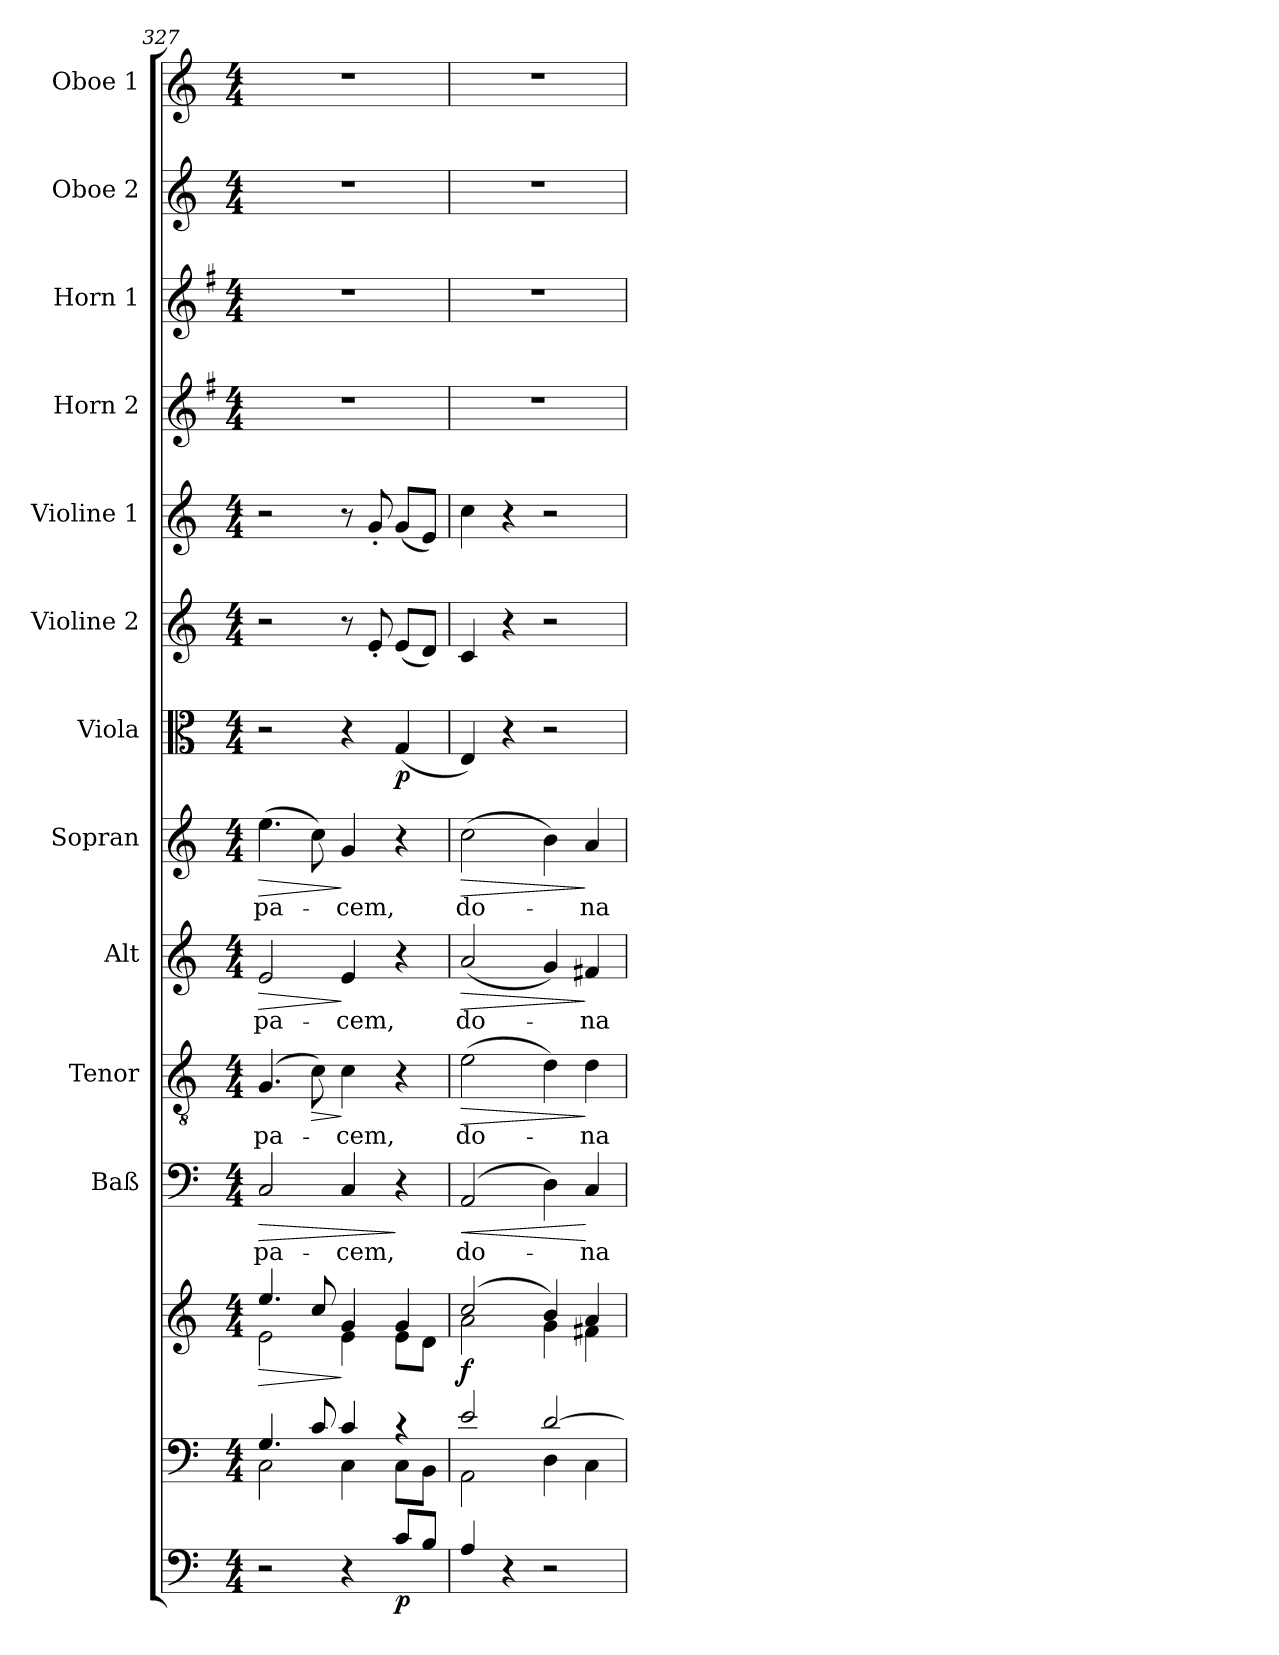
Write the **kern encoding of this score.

**kern	**dynam	**kern	**kern	**dynam	**kern	**text	**dynam	**kern	**text	**dynam	**kern	**text	**dynam	**kern	**text	**dynam	**kern	**dynam	**kern	**kern	**kern	**kern	**kern	**kern
*part13	*part13	*part12	*part12	*part12	*part11	*part11	*part11	*part10	*part10	*part10	*part9	*part9	*part9	*part8	*part8	*part8	*part7	*part7	*part6	*part5	*part4	*part3	*part2	*part1
*staff14	*staff14	*staff13	*staff12	*staff12/13	*staff11	*staff11	*staff11	*staff10	*staff10	*staff10	*staff9	*staff9	*staff9	*staff8	*staff8	*staff8	*staff7	*staff7	*staff6	*staff5	*staff4	*staff3	*staff2	*staff1
*	*	*	*	*	*I"Baß	*	*	*I"Tenor	*	*	*I"Alt	*	*	*I"Sopran	*	*	*I"Viola	*	*I"Violine 2	*I"Violine 1	*I"Horn 2	*I"Horn 1	*I"Oboe 2	*I"Oboe 1
*	*	*	*	*	*I'Baß	*	*	*I'Ten	*	*	*I'Alt	*	*	*I'Sop	*	*	*I'Vla.	*	*I'Vln. 2	*I'Vln. 1	*I'Hrn. 2	*I'Hrn. 1	*I'Ob. 2	*I'Ob. 1
*clefF4	*	*clefF4	*clefG2	*	*clefF4	*	*	*clefGv2	*	*	*clefG2	*	*	*clefG2	*	*	*clefC3	*	*clefG2	*clefG2	*clefG2	*clefG2	*clefG2	*clefG2
*ITrd7c12	*	*	*	*	*	*	*	*	*	*	*	*	*	*	*	*	*	*	*	*	*ITrd4c7	*ITrd4c7	*	*
*k[]	*	*k[]	*k[]	*	*k[]	*	*	*k[]	*	*	*k[]	*	*	*k[]	*	*	*k[]	*	*k[]	*k[]	*k[]	*k[]	*k[]	*k[]
*C:	*	*C:	*C:	*	*C:	*	*	*C:	*	*	*C:	*	*	*C:	*	*	*C:	*	*C:	*C:	*C:	*C:	*C:	*C:
*M4/4	*	*M4/4	*M4/4	*	*M4/4	*	*	*M4/4	*	*	*M4/4	*	*	*M4/4	*	*	*M4/4	*	*M4/4	*M4/4	*M4/4	*M4/4	*M4/4	*M4/4
=327	=327	=327	=327	=327	=327	=327	=327	=327	=327	=327	=327	=327	=327	=327	=327	=327	=327	=327	=327	=327	=327	=327	=327	=327
*	*	*^	*	*	*	*	*	*	*	*	*	*	*	*	*	*	*	*	*	*	*	*	*	*
!	!	!	!	!	!LO:HP:b	!	!LO:LY:b	!LO:HP:b	!	!LO:LY:b	!	!	!LO:LY:b	!LO:HP:b	!	!LO:LY:b	!LO:HP:b	!	!	!	!	!	!	!	!
*	*	*	*	*^	*	*	*	*	*	*	*	*	*	*	*	*	*	*	*	*	*	*	*	*	*
2r	.	4.G/	2C\	4.ee/	2e\	>	2C/	pa-	>	(4.G/	pa-	.	2e/	pa-	>	(>4.ee\	pa-	>	2r	.	2r	2r	1r	1r	1r	1r
!	!	!	!	!	!	!	!	!	!	!	!	!LO:HP:b	!	!	!	!	!	!	!	!	!	!	!	!	!	!
.	.	8c/	.	8cc/	.	.	.	.	.	8c\)	.	>	.	.	.	8cc\)	.	.	.	.	.	.	.	.	.	.
!	!	!	!	!	!	!	!	!LO:LY:b	!	!	!LO:LY:b	!	!	!LO:LY:b	!	!	!LO:LY:b	!	!	!	!	!	!	!	!	!
4r	.	4c/	4C\	4g/	4e\	]	4C/	-cem,	.	4c\	-cem,	]	4e/	-cem,	]	4g/	-cem,	]	4r	.	8r	8r	.	.	.	.
.	.	.	.	.	.	.	.	.	.	.	.	.	.	.	.	.	.	.	.	.	8e'</	8g'</	.	.	.	.
!	!LO:DY:b	!	!	!	!	!	!	!	!	!	!	!	!	!	!	!	!	!	!	!LO:DY:b	!	!	!	!	!	!
8C/L	p	4rc	8C\L	4g/	8e\L	.	4r	.	]	4r	.	.	4r	.	.	4r	.	.	(<4G/	p	(<8e/L	(<8g/L	.	.	.	.
8BB/J	.	.	8BB\J	.	8d\J	.	.	.	.	.	.	.	.	.	.	.	.	.	.	.	8d/J)	8e/J)	.	.	.	.
=328	=328	=328	=328	=328	=328	=328	=328	=328	=328	=328	=328	=328	=328	=328	=328	=328	=328	=328	=328	=328	=328	=328	=328	=328	=328	=328
!	!	!	!	!	!	!LO:DY:b	!	!LO:LY:b	!LO:HP:b	!	!LO:LY:b	!LO:HP:b	!	!LO:LY:b	!LO:HP:b	!	!LO:LY:b	!LO:HP:b	!	!	!	!	!	!	!	!
4AA/	.	2e/	2AA\	(2cc/	2a\	f	(2AA/	do-	<	(>2e\	do-	>	(<2a/	do-	>	(>2cc\	do-	>	4E/)	.	4c/	4cc\	1r	1r	1r	1r
4r	.	.	.	.	.	.	.	.	.	.	.	.	.	.	.	.	.	.	4r	.	4r	4r	.	.	.	.
2r	.	[>2d/	4D\	4b/)	4g\	.	4D\)	.	.	4d\)	.	.	4g/)	.	.	4b\)	.	.	2r	.	2r	2r	.	.	.	.
!	!	!	!	!	!	!	!	!LO:LY:b	!	!	!LO:LY:b	!	!	!LO:LY:b	!	!	!LO:LY:b	!	!	!	!	!	!	!	!	!
.	.	.	4C\	4a/	4f#X\	.	4C/	-na	[	4d\	-na	]	4f#X/	-na	]	4a/	-na	]	.	.	.	.	.	.	.	.
*	*	*v	*v	*	*	*	*	*	*	*	*	*	*	*	*	*	*	*	*	*	*	*	*	*	*	*
*	*	*	*v	*v	*	*	*	*	*	*	*	*	*	*	*	*	*	*	*	*	*	*	*	*	*
=	=	=	=	=	=	=	=	=	=	=	=	=	=	=	=	=	=	=	=	=	=	=	=	=
*-	*-	*-	*-	*-	*-	*-	*-	*-	*-	*-	*-	*-	*-	*-	*-	*-	*-	*-	*-	*-	*-	*-	*-	*-
